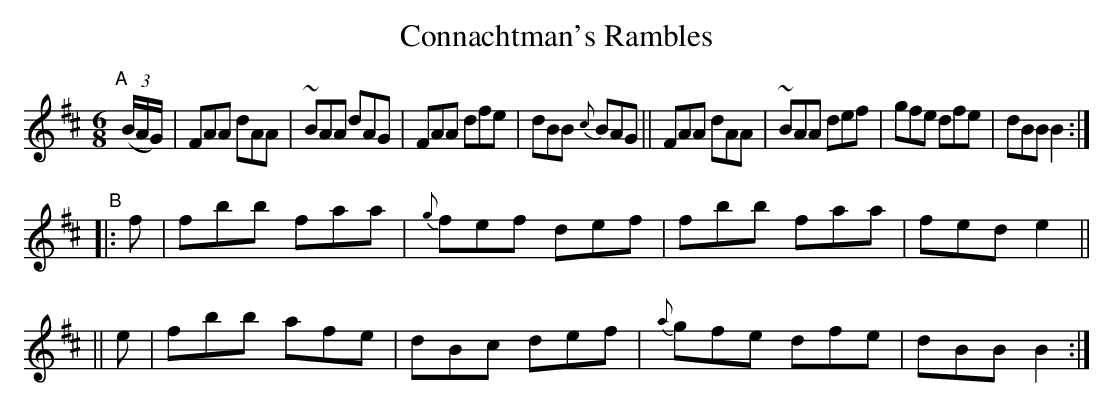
X:1
T: Connachtman's Rambles
M: 6/8
L: 1/8
K: D	% and Bm
"^A"[|] (3(B/A/G/) |\
FAA dAA | ~BAA dAG | FAA dfe | dBB {c}BAG ||\
FAA dAA | ~BAA def | gfe dfe | dBB B2 :|
"^B"\
|: f | fbb faa | {g}fef def | fbb faa | fed e2 ||
|| e | fbb afe | dBc def | {a}gfe dfe | dBB B2 :|
